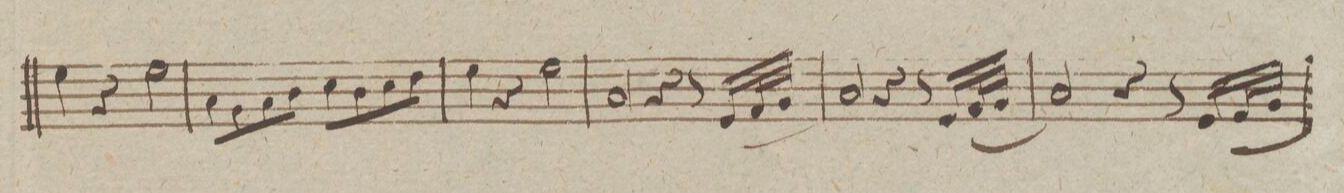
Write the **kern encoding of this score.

**kern	**dynam
*I"Serpente	*
*clefF4	*
*k[]	*
*met(c|)	*
*M2/2	*
4G\	.
4r	.
2G\	.
=252	=252
8CL\	.
8BB/	.
8C/	.
8D\J	.
8E\L	.
8D\	.
8E\	.
8F\J	.
=253	=253
4G\	.
4r	.
2G\	.
=254	=254
2C/	.
4r	.
8r	.
(16GG/LL	.
32AA/L	.
32BB/JJJ	.
=255	=255
2C/)	.
4r	.
8r	.
(16GG/LL	.
32AA/L	.
32BB/JJJ	.
=256	=256
*-	*-
